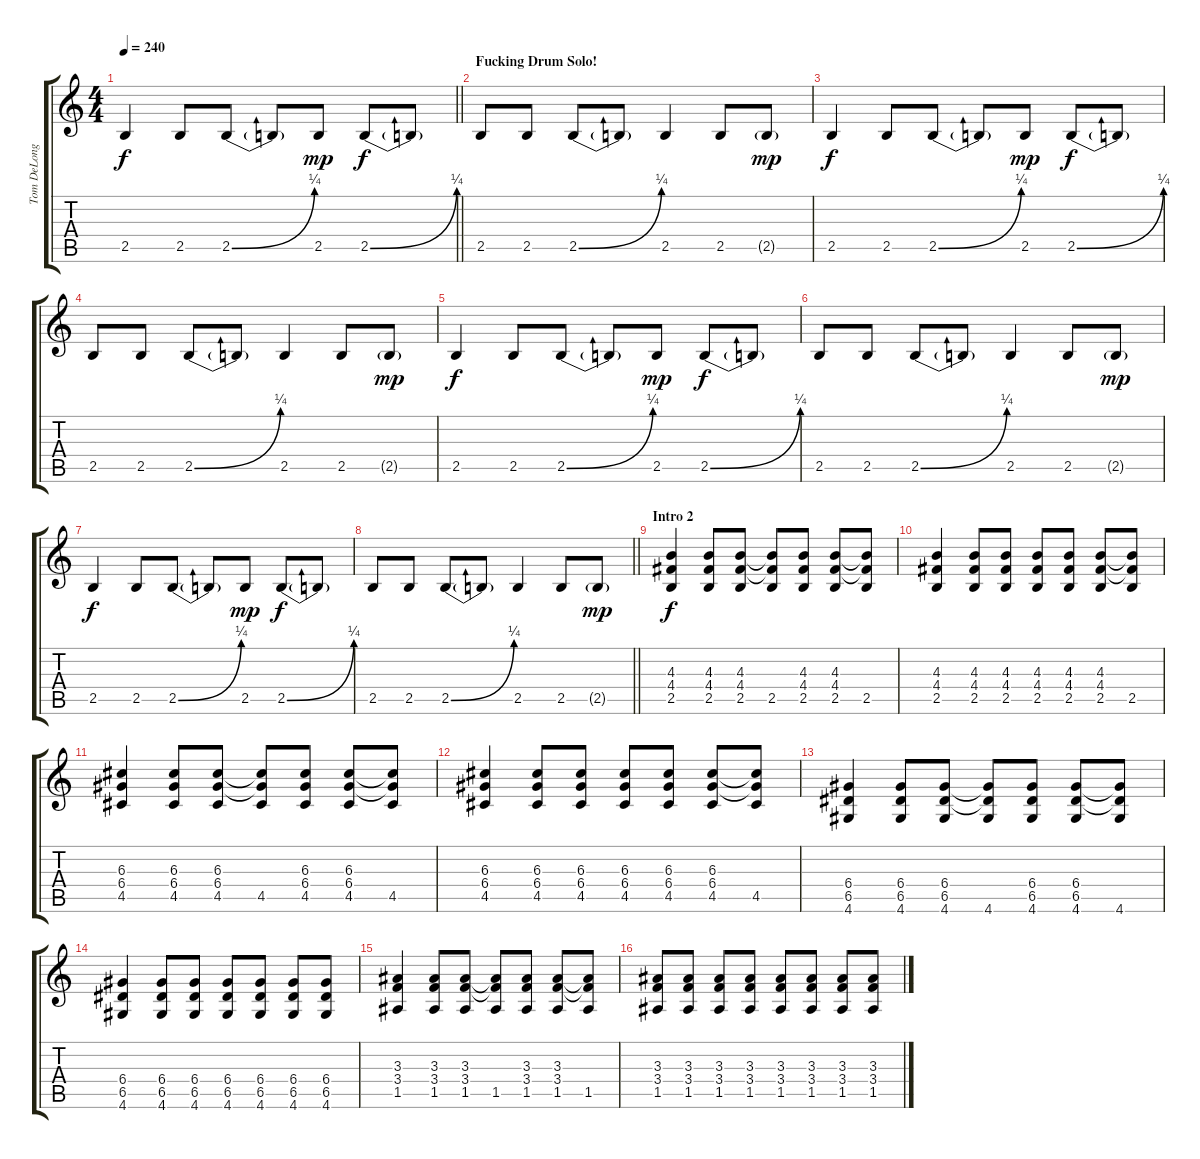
\track ("Tom DeLonge - Guitar 1" "Tom DeLong") {instrument distortionguitar}
\staff {score tabs}
\tuning (E4 B3 G3 D3 A2 E2) {hide}
\ts (4 4)
\tempo 240
\clef g2
\barLineRight lightlight
\ks c
2.5.4{dy f} 2.5.8 2.5{be (bend 0 0 60 1)}.8 2.5{t}.8 2.5.8{dy mp} 2.5{be (bend 0 0 60 1)}.8{dy f} 2.5{t}.8 |
\section ("" "Fucking Drum Solo!")
2.5.8 2.5.8 2.5{be (bend 0 0 60 1)}.8 2.5{t}.8 2.5.4 2.5.8 2.5{g}.8{dy mp} |
2.5.4{dy f} 2.5.8 2.5{be (bend 0 0 60 1)}.8 2.5{t}.8 2.5.8{dy mp} 2.5{be (bend 0 0 60 1)}.8{dy f} 2.5{t}.8 |
2.5.8 2.5.8 2.5{be (bend 0 0 60 1)}.8 2.5{t}.8 2.5.4 2.5.8 2.5{g}.8{dy mp} |
2.5.4{dy f} 2.5.8 2.5{be (bend 0 0 60 1)}.8 2.5{t}.8 2.5.8{dy mp} 2.5{be (bend 0 0 60 1)}.8{dy f} 2.5{t}.8 |
2.5.8 2.5.8 2.5{be (bend 0 0 60 1)}.8 2.5{t}.8 2.5.4 2.5.8 2.5{g}.8{dy mp} |
2.5.4{dy f} 2.5.8 2.5{be (bend 0 0 60 1)}.8 2.5{t}.8 2.5.8{dy mp} 2.5{be (bend 0 0 60 1)}.8{dy f} 2.5{t}.8 |
\barLineRight lightlight
2.5.8{volume 5} 2.5.8 2.5{be (bend 0 0 60 1)}.8 2.5{t}.8 2.5.4 2.5.8 2.5{g}.8{dy mp volume 16} |
\section ("" "Intro 2")
(4.3 4.4 2.5).4{dy f} (4.3 4.4 2.5).8 (4.3 4.4 2.5).8 (4.3{t} 4.4{t} 2.5).8 (4.3 4.4 2.5).8 (4.3 4.4 2.5).8 (4.3{t} 4.4{t} 2.5).8 |
(4.3 4.4 2.5).4 (4.3 4.4 2.5).8 (4.3 4.4 2.5).8 (4.3 4.4 2.5).8 (4.3 4.4 2.5).8 (4.3 4.4 2.5).8 (4.3{t} 4.4{t} 2.5).8 |
(6.3 6.4 4.5).4 (6.3 6.4 4.5).8 (6.3 6.4 4.5).8 (6.3{t} 6.4{t} 4.5).8 (6.3 6.4 4.5).8 (6.3 6.4 4.5).8 (6.3{t} 6.4{t} 4.5).8 |
(6.3 6.4 4.5).4 (6.3 6.4 4.5).8 (6.3 6.4 4.5).8 (6.3 6.4 4.5).8 (6.3 6.4 4.5).8 (6.3 6.4 4.5).8 (6.3{t} 6.4{t} 4.5).8 |
(6.4 6.5 4.6).4 (6.4 6.5 4.6).8 (6.4 6.5 4.6).8 (6.4{t} 6.5{t} 4.6).8 (6.4 6.5 4.6).8 (6.4 6.5 4.6).8 (6.4{t} 6.5{t} 4.6).8 |
(6.4 6.5 4.6).4 (6.4 6.5 4.6).8 (6.4 6.5 4.6).8 (6.4 6.5 4.6).8 (6.4 6.5 4.6).8 (6.4 6.5 4.6).8 (6.4 6.5 4.6).8 |
(3.3 3.4 1.5).4 (3.3 3.4 1.5).8 (3.3 3.4 1.5).8 (3.3{t} 3.4{t} 1.5).8 (3.3 3.4 1.5).8 (3.3 3.4 1.5).8 (3.3{t} 3.4{t} 1.5).8 |
(3.3 3.4 1.5).8 (3.3 3.4 1.5).8 (3.3 3.4 1.5).8 (3.3 3.4 1.5).8 (3.3 3.4 1.5).8 (3.3 3.4 1.5).8 (3.3 3.4 1.5).8 (3.3 3.4 1.5).8
